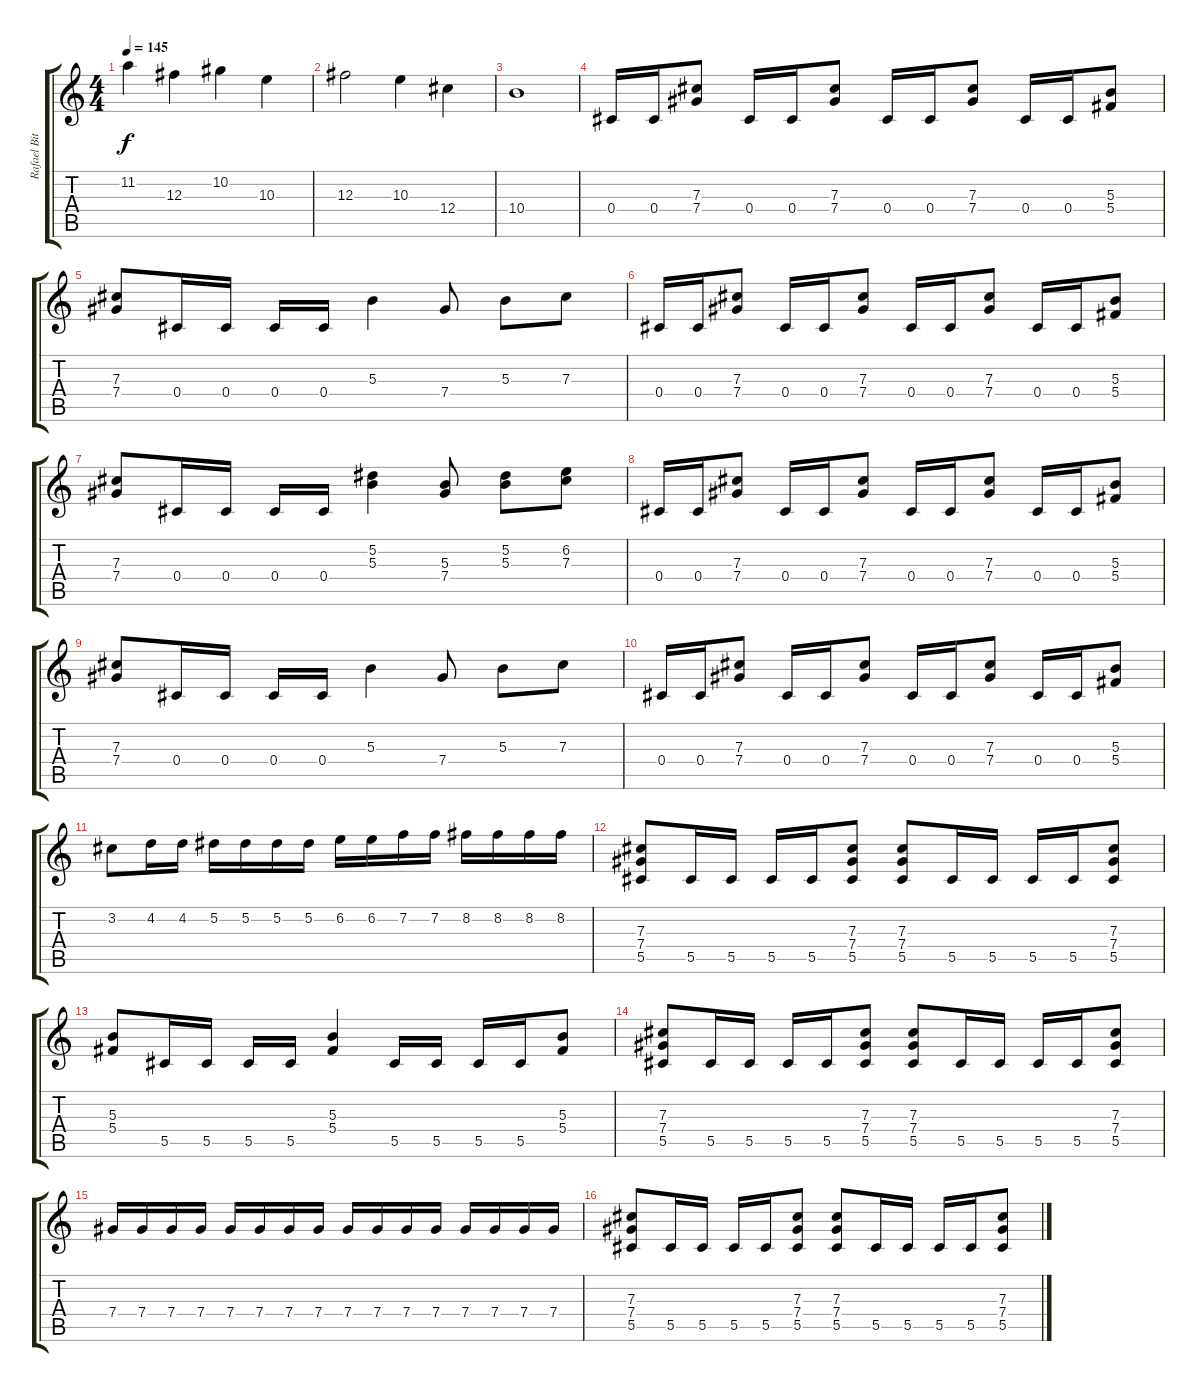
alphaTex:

\track ("Rafael Bittencourt" "Rafael Bit") {instrument distortionguitar}
\staff {score tabs}
\tuning (Eb4 Bb3 Gb3 Db3 Ab2 Eb2) {hide}
\ts (4 4)
\tempo 145
\clef g2
\ks c
11.2.4{dy f} 12.3.4 10.2.4 10.3.4 |
12.3.2 10.3.4 12.4.4 |
10.4.1 |
0.4.16 0.4.16 (7.3 7.4).8 0.4.16 0.4.16 (7.3 7.4).8 0.4.16 0.4.16 (7.3 7.4).8 0.4.16 0.4.16 (5.3 5.4).8 |
(7.3 7.4).8 0.4.16 0.4.16 0.4.16 0.4.16 5.3.4 7.4.8 5.3.8 7.3.8 |
0.4.16 0.4.16 (7.3 7.4).8 0.4.16 0.4.16 (7.3 7.4).8 0.4.16 0.4.16 (7.3 7.4).8 0.4.16 0.4.16 (5.3 5.4).8 |
(7.3 7.4).8 0.4.16 0.4.16 0.4.16 0.4.16 (5.2 5.3).4 (5.3 7.4).8 (5.2 5.3).8 (6.2 7.3).8 |
0.4.16 0.4.16 (7.3 7.4).8 0.4.16 0.4.16 (7.3 7.4).8 0.4.16 0.4.16 (7.3 7.4).8 0.4.16 0.4.16 (5.3 5.4).8 |
(7.3 7.4).8 0.4.16 0.4.16 0.4.16 0.4.16 5.3.4 7.4.8 5.3.8 7.3.8 |
0.4.16 0.4.16 (7.3 7.4).8 0.4.16 0.4.16 (7.3 7.4).8 0.4.16 0.4.16 (7.3 7.4).8 0.4.16 0.4.16 (5.3 5.4).8 |
3.2.8 4.2.16 4.2.16 5.2.16 5.2.16 5.2.16 5.2.16 6.2.16 6.2.16 7.2.16 7.2.16 8.2.16 8.2.16 8.2.16 8.2.16 |
(7.3 7.4 5.5).8{volume 12} 5.5.16 5.5.16 5.5.16 5.5.16 (7.3 7.4 5.5).8 (7.3 7.4 5.5).8 5.5.16 5.5.16 5.5.16 5.5.16 (7.3 7.4 5.5).8 |
(5.3 5.4).8 5.5.16 5.5.16 5.5.16 5.5.16 (5.3 5.4).4 5.5.16 5.5.16 5.5.16 5.5.16 (5.3 5.4).8 |
(7.3 7.4 5.5).8 5.5.16 5.5.16 5.5.16 5.5.16 (7.3 7.4 5.5).8 (7.3 7.4 5.5).8 5.5.16 5.5.16 5.5.16 5.5.16 (7.3 7.4 5.5).8 |
7.4.16 7.4.16 7.4.16 7.4.16 7.4.16 7.4.16 7.4.16 7.4.16 7.4.16 7.4.16 7.4.16 7.4.16 7.4.16 7.4.16 7.4.16 7.4.16 |
(7.3 7.4 5.5).8 5.5.16 5.5.16 5.5.16 5.5.16 (7.3 7.4 5.5).8 (7.3 7.4 5.5).8 5.5.16 5.5.16 5.5.16 5.5.16 (7.3 7.4 5.5).8
